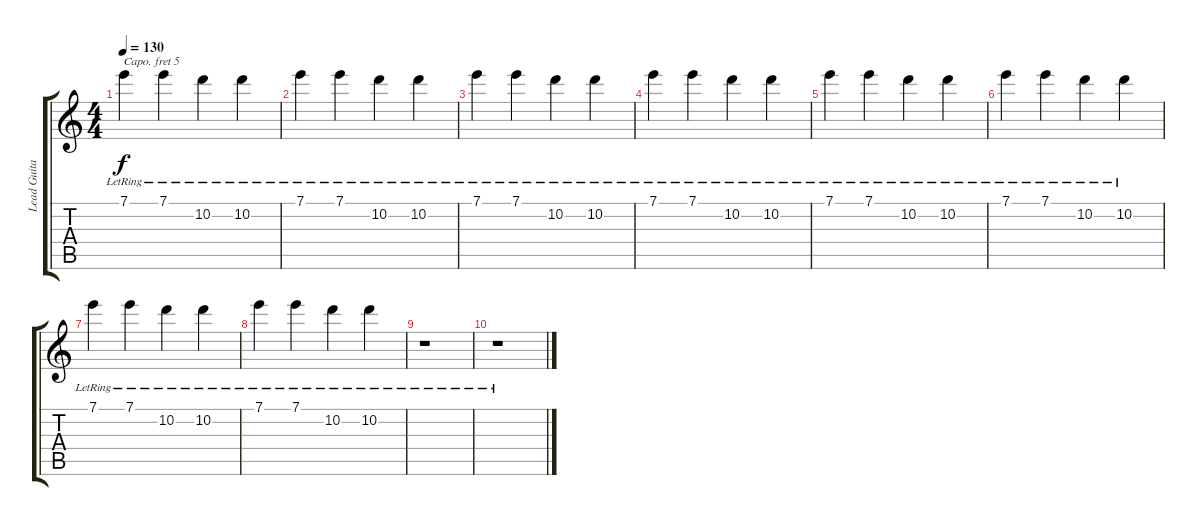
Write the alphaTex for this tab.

\track ("Lead Guitar II" "Lead Guita") {instrument acousticguitarsteel}
\staff {score tabs}
\capo 5
\tuning (E4 B3 G3 D3 A2 E2) {hide}
\ts (4 4)
\tempo 130
\clef g2
\ks c
7.1{lr}.4{dy f} 7.1{lr}.4 10.2{lr}.4 10.2{lr}.4 |
7.1{lr}.4 7.1{lr}.4 10.2{lr}.4 10.2{lr}.4 |
7.1{lr}.4 7.1{lr}.4 10.2{lr}.4 10.2{lr}.4 |
7.1{lr}.4 7.1{lr}.4 10.2{lr}.4 10.2{lr}.4 |
7.1{lr}.4 7.1{lr}.4 10.2{lr}.4 10.2{lr}.4 |
7.1{lr}.4 7.1{lr}.4 10.2{lr}.4 10.2{lr}.4 |
7.1{lr}.4 7.1{lr}.4 10.2{lr}.4 10.2{lr}.4 |
7.1{lr}.4 7.1{lr}.4 10.2{lr}.4 10.2{lr}.4 |
r.1 |
r.1
